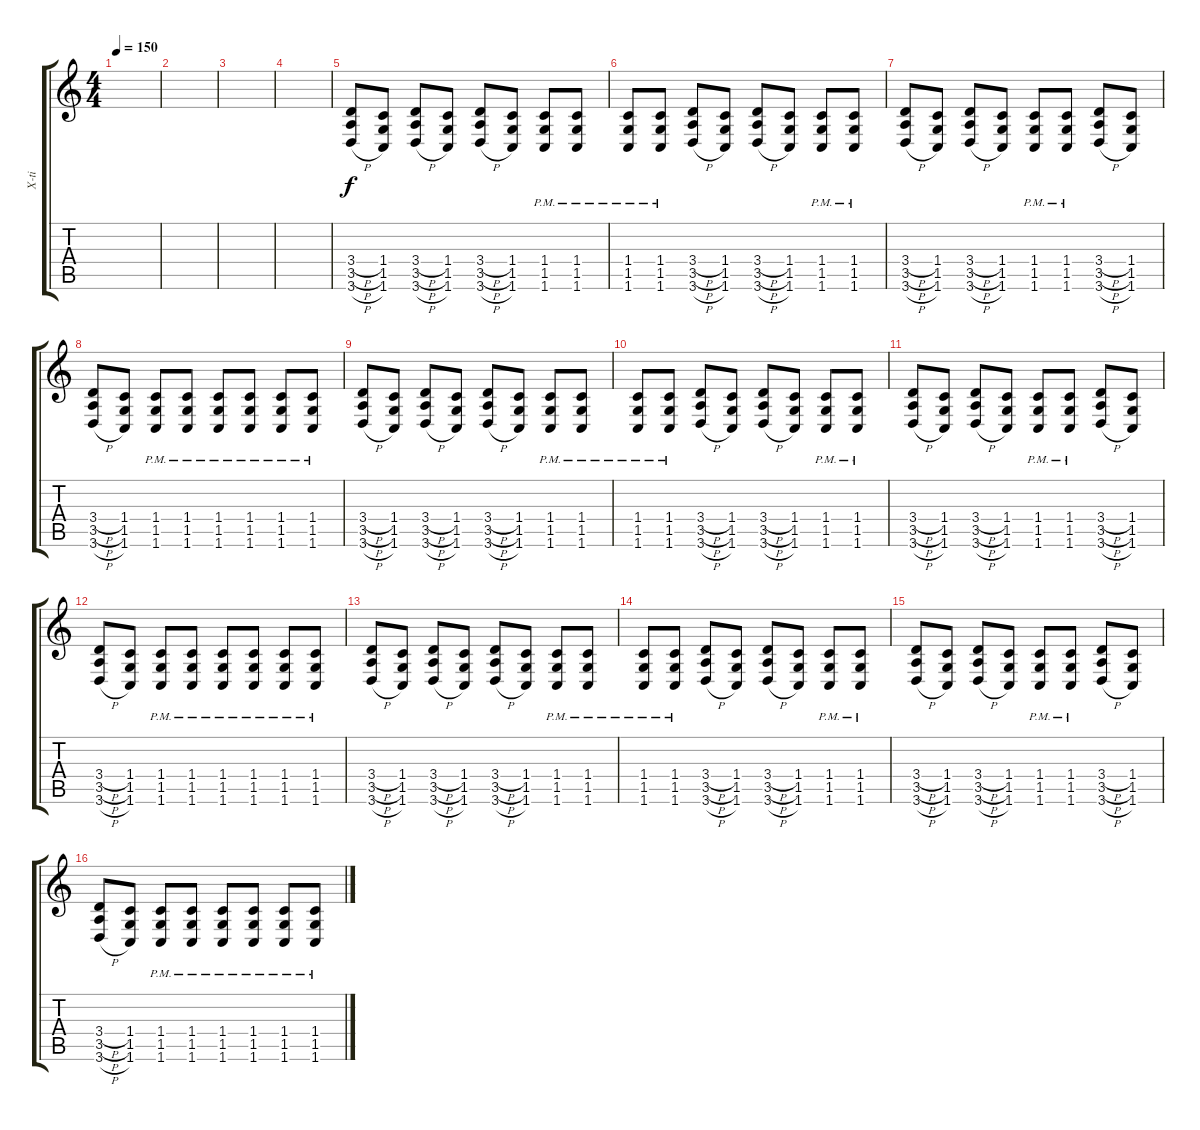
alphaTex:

\track ("X-ti" "X-ti") {instrument distortionguitar}
\staff {score tabs}
\tuning (Db4 Ab3 E3 B2 Gb2 B1) {hide}
\ts (4 4)
\tempo 150
\clef g2
\ks c
|
|
|
|
(3.4{h} 3.5{h} 3.6{h}).8{volume 16 balance 8} (1.4 1.5 1.6).8 (3.4{h} 3.5{h} 3.6{h}).8 (1.4 1.5 1.6).8 (3.4{h} 3.5{h} 3.6{h}).8 (1.4 1.5 1.6).8 (1.4{pm} 1.5{pm} 1.6{pm}).8 (1.4{pm} 1.5{pm} 1.6{pm}).8 |
(1.4{pm} 1.5{pm} 1.6{pm}).8 (1.4{pm} 1.5{pm} 1.6{pm}).8 (3.4{h} 3.5{h} 3.6{h}).8 (1.4 1.5 1.6).8 (3.4{h} 3.5{h} 3.6{h}).8 (1.4 1.5 1.6).8 (1.4{pm} 1.5{pm} 1.6{pm}).8 (1.4{pm} 1.5{pm} 1.6{pm}).8 |
(3.4{h} 3.5{h} 3.6{h}).8 (1.4 1.5 1.6).8 (3.4{h} 3.5{h} 3.6{h}).8 (1.4 1.5 1.6).8 (1.4{pm} 1.5{pm} 1.6{pm}).8 (1.4{pm} 1.5{pm} 1.6{pm}).8 (3.4{h} 3.5{h} 3.6{h}).8 (1.4 1.5 1.6).8 |
(3.4{h} 3.5{h} 3.6{h}).8 (1.4 1.5 1.6).8 (1.4{pm} 1.5{pm} 1.6{pm}).8 (1.4{pm} 1.5{pm} 1.6{pm}).8 (1.4{pm} 1.5{pm} 1.6{pm}).8 (1.4{pm} 1.5{pm} 1.6{pm}).8 (1.4{pm} 1.5{pm} 1.6{pm}).8 (1.4{pm} 1.5{pm} 1.6{pm}).8 |
(3.4{h} 3.5{h} 3.6{h}).8 (1.4 1.5 1.6).8 (3.4{h} 3.5{h} 3.6{h}).8 (1.4 1.5 1.6).8 (3.4{h} 3.5{h} 3.6{h}).8 (1.4 1.5 1.6).8 (1.4{pm} 1.5{pm} 1.6{pm}).8 (1.4{pm} 1.5{pm} 1.6{pm}).8 |
(1.4{pm} 1.5{pm} 1.6{pm}).8 (1.4{pm} 1.5{pm} 1.6{pm}).8 (3.4{h} 3.5{h} 3.6{h}).8 (1.4 1.5 1.6).8 (3.4{h} 3.5{h} 3.6{h}).8 (1.4 1.5 1.6).8 (1.4{pm} 1.5{pm} 1.6{pm}).8 (1.4{pm} 1.5{pm} 1.6{pm}).8 |
(3.4{h} 3.5{h} 3.6{h}).8 (1.4 1.5 1.6).8 (3.4{h} 3.5{h} 3.6{h}).8 (1.4 1.5 1.6).8 (1.4{pm} 1.5{pm} 1.6{pm}).8 (1.4{pm} 1.5{pm} 1.6{pm}).8 (3.4{h} 3.5{h} 3.6{h}).8 (1.4 1.5 1.6).8 |
(3.4{h} 3.5{h} 3.6{h}).8 (1.4 1.5 1.6).8 (1.4{pm} 1.5{pm} 1.6{pm}).8 (1.4{pm} 1.5{pm} 1.6{pm}).8 (1.4{pm} 1.5{pm} 1.6{pm}).8 (1.4{pm} 1.5{pm} 1.6{pm}).8 (1.4{pm} 1.5{pm} 1.6{pm}).8 (1.4{pm} 1.5{pm} 1.6{pm}).8 |
(3.4{h} 3.5{h} 3.6{h}).8 (1.4 1.5 1.6).8 (3.4{h} 3.5{h} 3.6{h}).8 (1.4 1.5 1.6).8 (3.4{h} 3.5{h} 3.6{h}).8 (1.4 1.5 1.6).8 (1.4{pm} 1.5{pm} 1.6{pm}).8 (1.4{pm} 1.5{pm} 1.6{pm}).8 |
(1.4{pm} 1.5{pm} 1.6{pm}).8 (1.4{pm} 1.5{pm} 1.6{pm}).8 (3.4{h} 3.5{h} 3.6{h}).8 (1.4 1.5 1.6).8 (3.4{h} 3.5{h} 3.6{h}).8 (1.4 1.5 1.6).8 (1.4{pm} 1.5{pm} 1.6{pm}).8 (1.4{pm} 1.5{pm} 1.6{pm}).8 |
(3.4{h} 3.5{h} 3.6{h}).8 (1.4 1.5 1.6).8 (3.4{h} 3.5{h} 3.6{h}).8 (1.4 1.5 1.6).8 (1.4{pm} 1.5{pm} 1.6{pm}).8 (1.4{pm} 1.5{pm} 1.6{pm}).8 (3.4{h} 3.5{h} 3.6{h}).8 (1.4 1.5 1.6).8 |
(3.4{h} 3.5{h} 3.6{h}).8 (1.4 1.5 1.6).8 (1.4{pm} 1.5{pm} 1.6{pm}).8 (1.4{pm} 1.5{pm} 1.6{pm}).8 (1.4{pm} 1.5{pm} 1.6{pm}).8 (1.4{pm} 1.5{pm} 1.6{pm}).8 (1.4{pm} 1.5{pm} 1.6{pm}).8 (1.4{pm} 1.5{pm} 1.6{pm}).8
